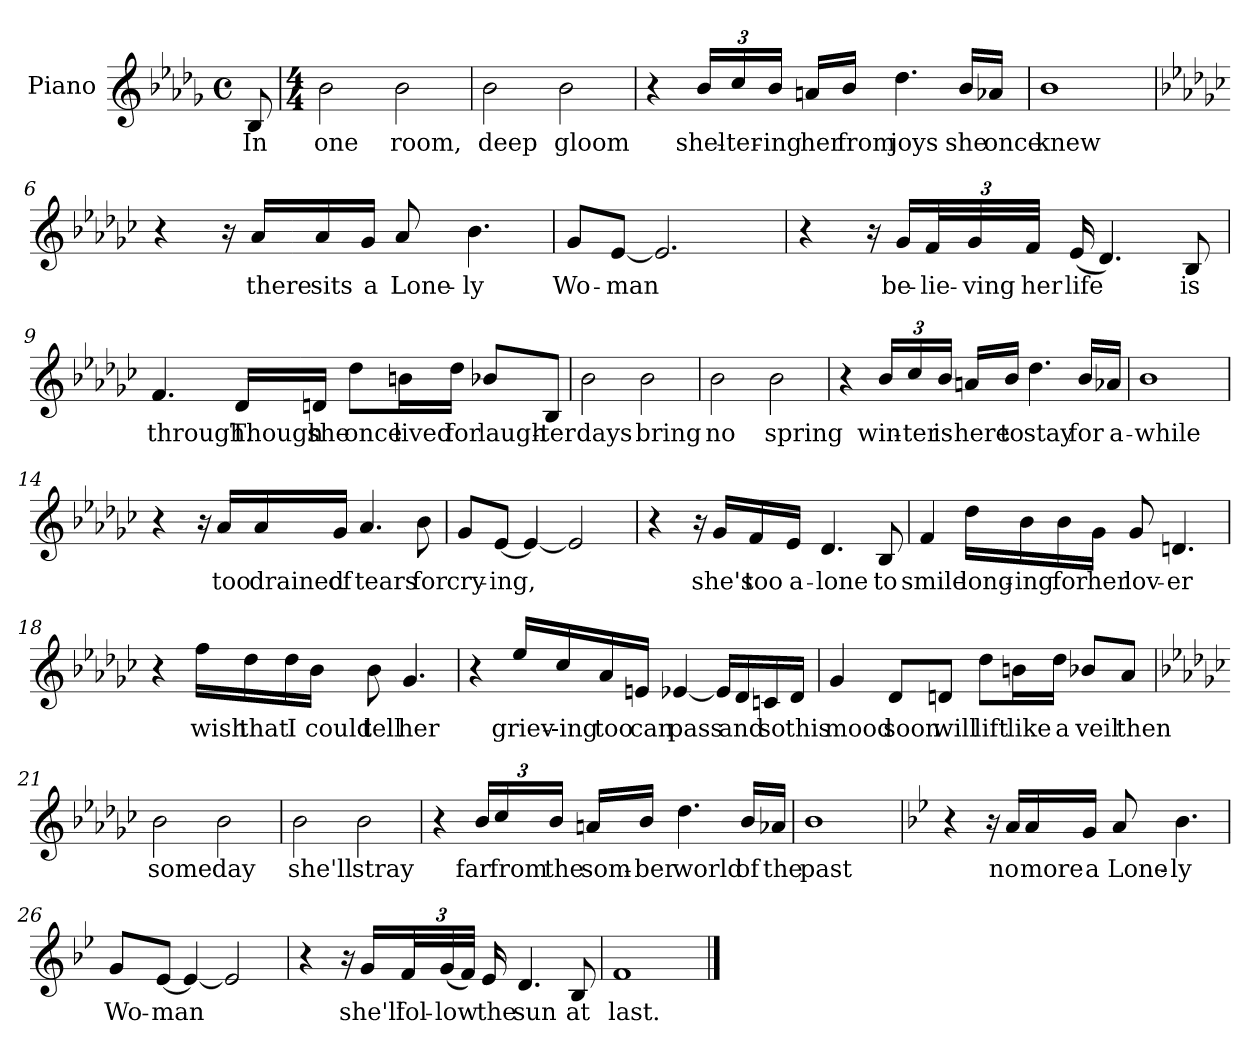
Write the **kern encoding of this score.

**kern	**text
*part1	*part1
*staff1	*staff1
*I"Piano	*
*I'Pno	*
*clefG2	*
*k[b-e-a-d-g-]	*
*D-:	*
*M4/4	*
*met(c)	*
=1	=1
8B-/	In
=2	=2
*M4/4	*
2b-\	one
2b-\	room,
=3	=3
2b-\	deep
2b-\	gloom
=4	=4
4r	.
*Xbrackettup	*
24b-/L	shel-
24cc/	-ter-
24b-/J	-ing
16an/L	her
16b-/J	from
4.dd-\	joys
16b-/L	she
16a-X/J	once
=5	=5
1b-	knew
!!LO:LB:g=z
=6	=6
*k[b-e-a-d-g-c-]	*
*G-:	*
4r	.
16r	.
16a-/L	there
16a-/	sits
16g-/J	a
8a-/	Lone-
4.b-\	-ly
=7	=7
8g-/L	Wo-
[8e-/J	-man
2.e-/]	.
=8	=8
4r	.
16r	.
16g-/L	be-
48f/	-lie-
48g-/	-ving
48f/J	her
(16e-/	life
4.d-/)	.
8B-/	is
!!LO:LB:g=z
=9	=9
4.f/	through.
16d-/L	Though
16dn/J	she
8dd-\L	once
16bn\	lived
16dd-\J	for
8b-X/L	laugh-
8B-/J	ter
=10	=10
2b-\	days
2b-\	bring
=11	=11
2b-\	no
2b-\	spring
!!LO:LB:g=z
=12	=12
4r	.
24b-/L	win-
24cc-/	-ter
24b-/J	is
16an/L	here
16b-/J	to
4.dd-\	stay
16b-/L	for
16a-X/J	a-
=13	=13
1b-	-while
=14	=14
4r	.
16r	.
16a-/L	too
16a-/	drained
16g-/J	of
4.a-/	tears
8b-\	for
!!LO:LB:g=z
=15	=15
8g-/L	cry-
[8e-/J	-ing,
4e-/_	.
2e-/]	.
=16	=16
4r	.
16r	.
16g-/L	she's
16f/	too
16e-/J	a-
4.d-/	-lone
8B-/	to
=17	=17
4f/	smile
16dd-\L	long-
16b-\	-ing
16b-\	for
16g-\J	her
8g-/	lov-
4.dn/	-er
!!LO:LB:g=z
=18	=18
4r	.
16ff\L	wish
16dd-\	that
16dd-\	I
16b-\J	could
8b-\	tell
4.g-/	her
=19	=19
4r	.
16ee-/L	griev-
16cc-/	--ing
16a-/	too
16en/J	can
[4e-X/	pass
16e-/L]	.
16d-/	and
16cn/	so
16d-/J	this
!!LO:LB:g=z
=20	=20
4g-/	mood
8d-/L	soon
8dn/J	will
8dd-\L	lift
16bn\	like
16dd-\J	a
8b-X/L	veil
8a-/J	then
!!LO:LB:g=z
=21	=21
*k[b-e-a-d-g-c-]	*
*G-:	*
2b-\	some
2b-\	day
=22	=22
2b-\	she'll
2b-\	stray
=23	=23
4r	.
24b-/L	far
24cc-/	from
24b-/J	the
16an/L	som-
16b-/J	-ber
4.dd-\	world
16b-/L	of
16a-X/J	the
=24	=24
1b-	past
!!LO:LB:g=z
=25	=25
*k[b-e-]	*
*B-:	*
4r	.
16r	.
16a/L	no
16a/	more
16g/J	a
8a/	Lone-
4.b-\	-ly
=26	=26
8g/L	Wo-
[8e-/J	-man
4e-/_	.
2e-/]	.
=27	=27
4r	.
16r	.
16g/L	she'll
48f/	fol-
(48g/	low
48f/J)	.
16e-/	the
4.d/	sun
8B-/	at
=28	=28
1f	last.
==	==
*-	*-
